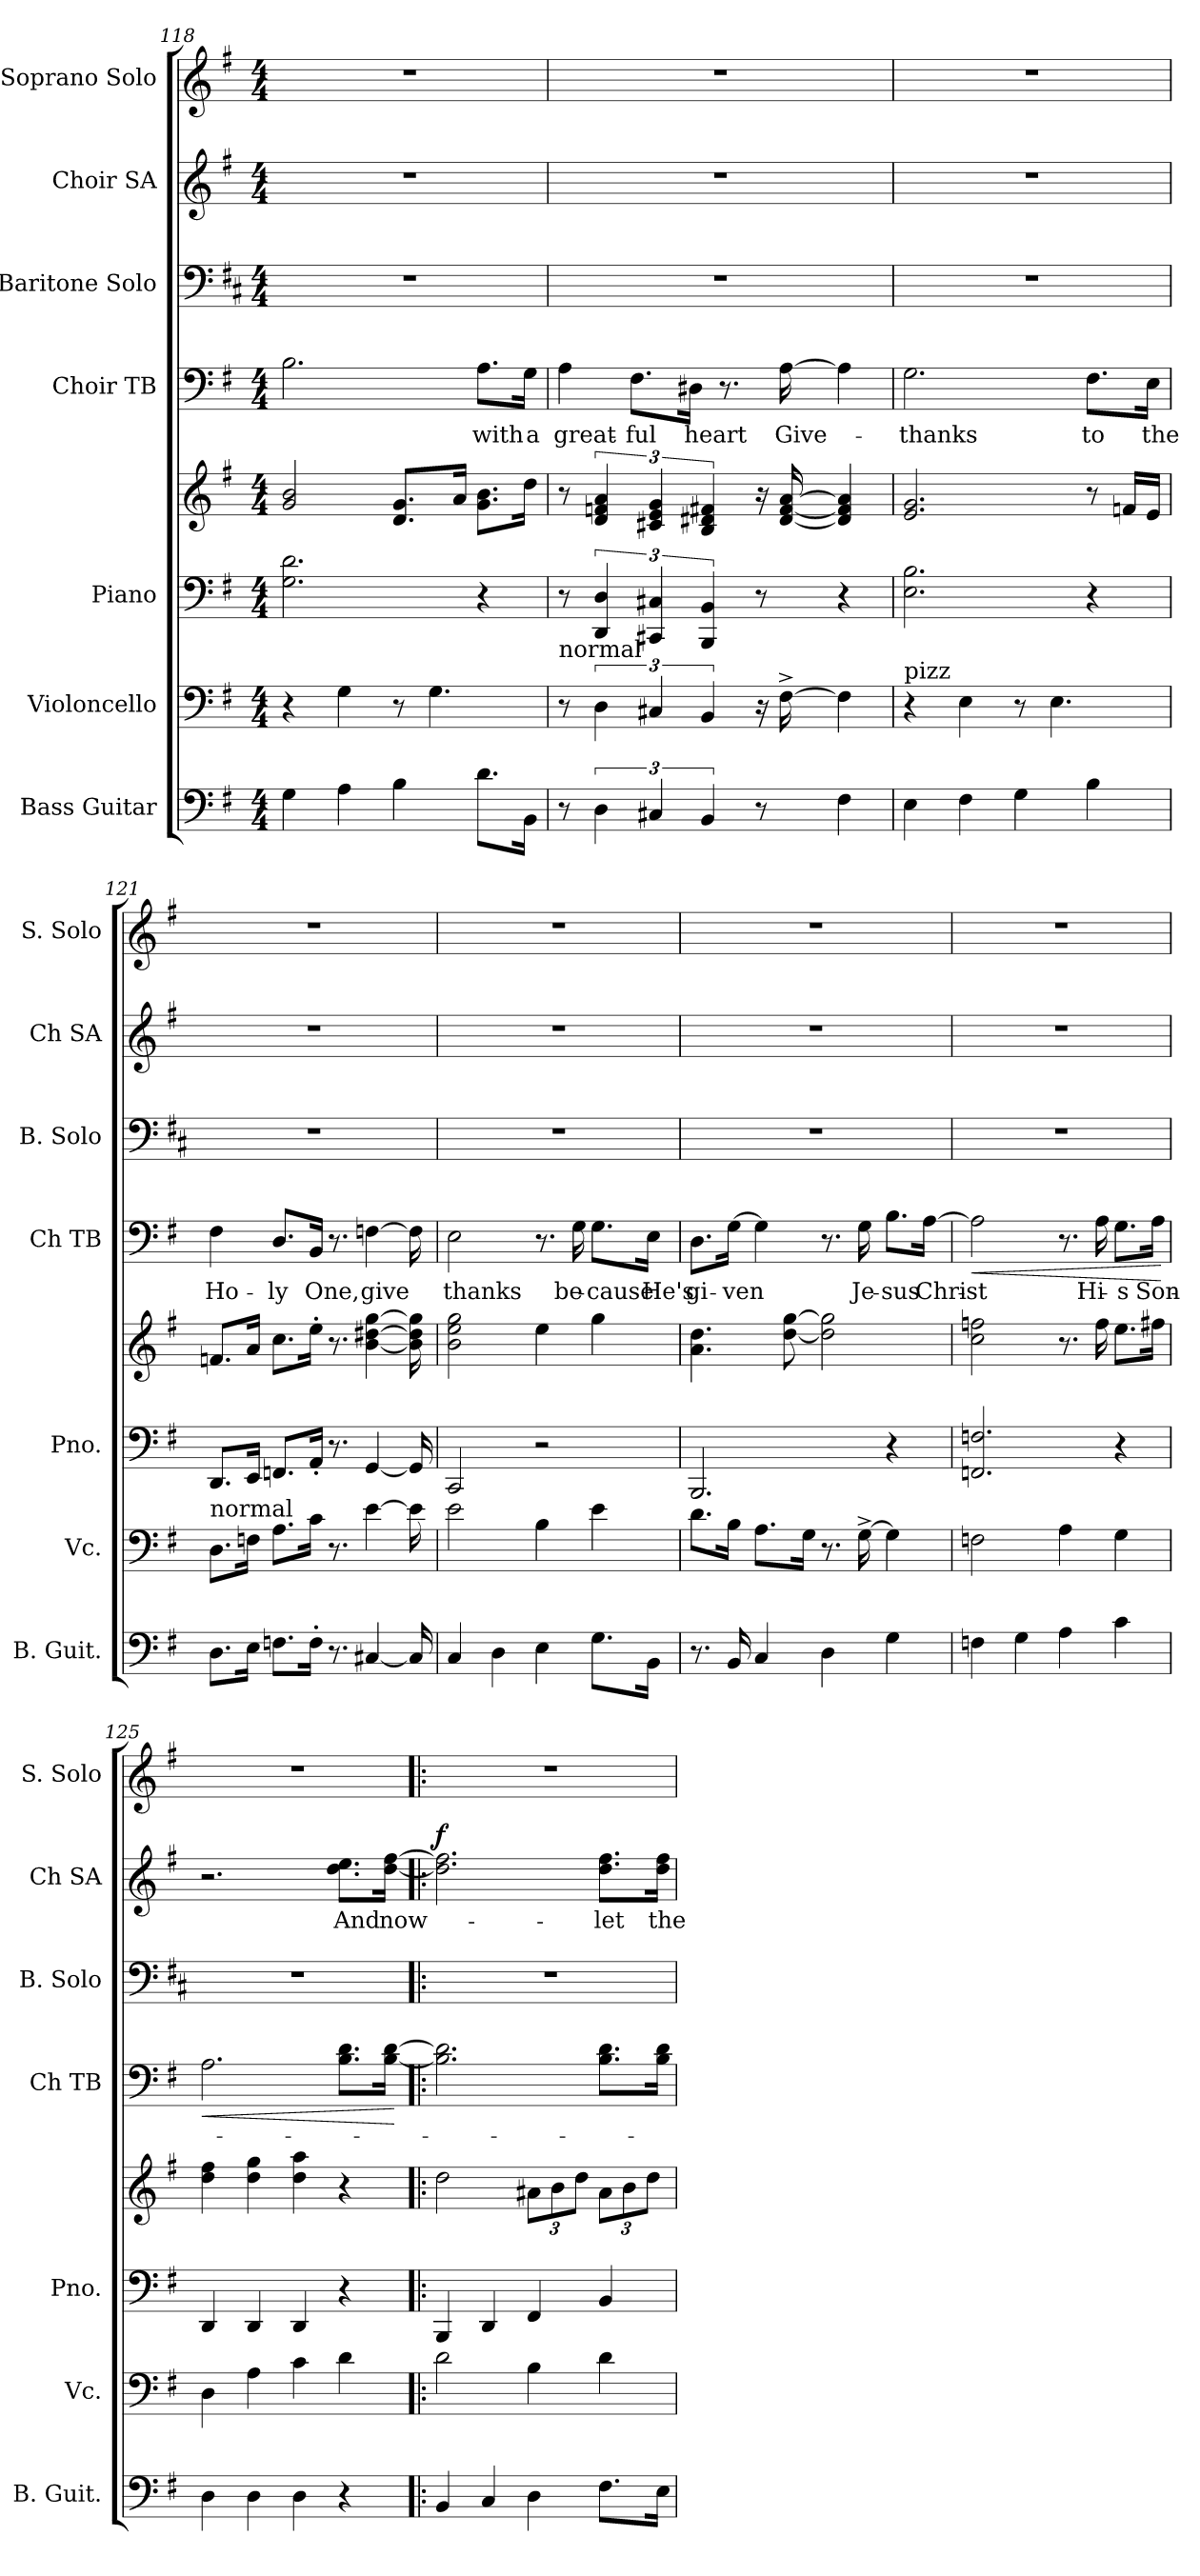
**kern	**kern	**kern	**kern	**kern	**text	**dynam	**kern	**kern	**text	**dynam	**kern
*part7	*part6	*part5	*part5	*part4	*part4	*part4	*part3	*part2	*part2	*part2	*part1
*staff8	*staff7	*staff6	*staff5	*staff4	*staff4	*staff4	*staff3	*staff2	*staff2	*staff2	*staff1
*I"Bass Guitar	*I"Violoncello	*I"Piano	*	*I"Choir TB	*	*	*I"Baritone Solo	*I"Choir SA	*	*	*I"Soprano Solo
*I'B. Guit.	*I'Vc.	*I'Pno.	*	*I'Ch TB	*	*	*I'B. Solo	*I'Ch SA	*	*	*I'S. Solo
!!LO:LB:g=z
*clefF4	*clefF4	*clefF4	*clefG2	*clefF4	*	*	*clefF4	*clefG2	*	*	*clefG2
*ITrd7c12	*	*	*	*	*	*	*ITrd4c7	*	*	*	*
*k[f#]	*k[f#]	*k[f#]	*k[f#]	*k[f#]	*	*	*k[f#]	*k[f#]	*	*	*k[f#]
*M4/4	*M4/4	*M4/4	*M4/4	*M4/4	*	*	*M4/4	*M4/4	*	*	*M4/4
=118	=118	=118	=118	=118	=118	=118	=118	=118	=118	=118	=118
4GG\	4r	2.G\ 2.d\	2g/ 2b/	2.B\	.	.	1r	1r	.	.	1r
4AA\	4G\	.	.	.	.	.	.	.	.	.	.
4BB\	8r	.	8.d/ 8.g/L	.	.	.	.	.	.	.	.
.	4.G\	.	.	.	.	.	.	.	.	.	.
.	.	.	16a/Jk	.	.	.	.	.	.	.	.
!	!	!	!	!	!LO:LY:b	!	!	!	!	!	!
8.D\L	.	4r	8.g\ 8.b\L	8.A\L	with	.	.	.	.	.	.
!	!	!	!	!	!LO:LY:b	!	!	!	!	!	!
16BBB\Jk	.	.	16dd\Jk	16G\Jk	a	.	.	.	.	.	.
=119	=119	=119	=119	=119	=119	=119	=119	=119	=119	=119	=119
!	!LO:TX:a:t=normal	!	!	!	!	!	!	!	!	!	!
!	!	!	!	!	!LO:LY:b	!	!	!	!	!	!
8r	8r	8r	8r	4A\	great-	.	1r	1r	.	.	1r
6DD\	6D\	6DD/ 6D/	6d/ 6fn/ 6a/	.	.	.	.	.	.	.	.
!	!	!	!	!	!LO:LY:b	!	!	!	!	!	!
.	.	.	.	8.F#\L	-ful	.	.	.	.	.	.
6CC#X/	6C#X/	6CC#X/ 6C#X/	6c#X/ 6e/ 6g/	.	.	.	.	.	.	.	.
!	!	!	!	!	!LO:LY:b	!	!	!	!	!	!
.	.	.	.	16D#X\Jk	heart	.	.	.	.	.	.
6BBB/	6BB/	6BBB/ 6BB/	6B/ 6d#X/ 6f#X/	.	.	.	.	.	.	.	.
.	.	.	.	8.r	.	.	.	.	.	.	.
8r	16r	8r	16r	.	.	.	.	.	.	.	.
!	!	!	!	!	!LO:LY:b	!	!	!	!	!	!
.	[16F#^\	.	[16d#/ [16f#/ [16a/	[16A\	Give-	.	.	.	.	.	.
4FF#\	4F#\]	4r	4d#/] 4f#/] 4a/]	4A\]	.	.	.	.	.	.	.
=120	=120	=120	=120	=120	=120	=120	=120	=120	=120	=120	=120
!	!LO:TX:a:t=pizz	!	!	!	!	!	!	!	!	!	!
!	!	!	!	!	!LO:LY:b	!	!	!	!	!	!
4EE\	4r	2.E\ 2.B\	2.e/ 2.g/	2.G\	-thanks	.	1r	1r	.	.	1r
4FF#\	4E\	.	.	.	.	.	.	.	.	.	.
4GG\	8r	.	.	.	.	.	.	.	.	.	.
.	4.E\	.	.	.	.	.	.	.	.	.	.
!	!	!	!	!	!LO:LY:b	!	!	!	!	!	!
4BB\	.	4r	8r	8.F#\L	to	.	.	.	.	.	.
.	.	.	16fn/LL	.	.	.	.	.	.	.	.
!	!	!	!	!	!LO:LY:b	!	!	!	!	!	!
.	.	.	16e/JJ	16E\Jk	the	.	.	.	.	.	.
=121	=121	=121	=121	=121	=121	=121	=121	=121	=121	=121	=121
!	!LO:TX:a:t=normal	!	!	!	!	!	!	!	!	!	!
!	!	!	!	!	!LO:LY:b	!	!	!	!	!	!
8.DD\L	8.D\L	8.DD/L	8.fn/L	4F#\	Ho-	.	1r	1r	.	.	1r
16EE\Jk	16Fn\Jk	16EE/Jk	16a/Jk	.	.	.	.	.	.	.	.
!	!	!	!	!	!LO:LY:b	!	!	!	!	!	!
8.FFn\L	8.A\L	8.FFn/L	8.cc\L	8.D/L	-ly	.	.	.	.	.	.
!	!	!	!	!	!LO:LY:b	!	!	!	!	!	!
16FF'\Jk	16c\Jk	16AA'/Jk	16ee'\Jk	16BB/Jk	One,	.	.	.	.	.	.
8.r	8.r	8.r	8.r	8.r	.	.	.	.	.	.	.
!	!	!	!	!	!LO:LY:b	!	!	!	!	!	!
[4CC#X/	[4e\	[4GG/	[4b\ [4dd#X\ [4gg\	[4Fn\	give	.	.	.	.	.	.
16CC#/]	16e\]	16GG/]	16b\] 16dd#\] 16gg\]	16Fn\]	.	.	.	.	.	.	.
=122	=122	=122	=122	=122	=122	=122	=122	=122	=122	=122	=122
!	!	!	!	!	!LO:LY:b	!	!	!	!	!	!
4CC/	2e\	2CC/	2b\ 2ee\ 2gg\	2E\	thanks	.	1r	1r	.	.	1r
4DD\	.	.	.	.	.	.	.	.	.	.	.
4EE\	4B\	2r	4ee\	8.r	.	.	.	.	.	.	.
!	!	!	!	!	!LO:LY:b	!	!	!	!	!	!
.	.	.	.	16G\	be-	.	.	.	.	.	.
!	!	!	!	!	!LO:LY:b	!	!	!	!	!	!
8.GG\L	4e\	.	4gg\	8.G\L	-cause	.	.	.	.	.	.
!	!	!	!	!	!LO:LY:b	!	!	!	!	!	!
16BBB\Jk	.	.	.	16E\Jk	He's	.	.	.	.	.	.
!!LO:PB:g=z
=123	=123	=123	=123	=123	=123	=123	=123	=123	=123	=123	=123
!	!	!	!	!	!LO:LY:b	!	!	!	!	!	!
8.r	8.d\L	2.BBB/	4.a\ 4.dd\	8.D\L	gi-	.	1r	1r	.	.	1r
!	!	!	!	!	!LO:LY:b	!	!	!	!	!	!
16BBB/	16B\Jk	.	.	[16G\Jk	-ven	.	.	.	.	.	.
4CC/	8.A\L	.	.	4G\]	.	.	.	.	.	.	.
.	.	.	[8dd\ [8gg\	.	.	.	.	.	.	.	.
.	16G\Jk	.	.	.	.	.	.	.	.	.	.
4DD\	8.r	.	2dd\] 2gg\]	8.r	.	.	.	.	.	.	.
!	!	!	!	!	!LO:LY:b	!	!	!	!	!	!
.	[16G^\	.	.	16G\	Je-	.	.	.	.	.	.
!	!	!	!	!	!LO:LY:b	!	!	!	!	!	!
4GG\	4G\]	4r	.	8.B\L	-sus	.	.	.	.	.	.
!	!	!	!	!	!LO:LY:b	!	!	!	!	!	!
.	.	.	.	[16A\Jk	Chri-	.	.	.	.	.	.
=124	=124	=124	=124	=124	=124	=124	=124	=124	=124	=124	=124
!	!	!	!	!	!LO:LY:b	!LO:HP:b	!	!	!	!	!
4FFn\	2Fn\	2.FFn/ 2.Fn/	2cc\ 2ffn\	2A\]	-st	<	1r	1r	.	.	1r
4GG\	.	.	.	.	.	.	.	.	.	.	.
4AA\	4A\	.	8.r	8.r	.	.	.	.	.	.	.
!	!	!	!	!	!LO:LY:b	!	!	!	!	!	!
.	.	.	16ff\	16A\	Hi-	.	.	.	.	.	.
!	!	!	!	!	!LO:LY:b	!	!	!	!	!	!
4C\	4G\	4r	8.ee\L	8.G\L	-s	.	.	.	.	.	.
!	!	!	!	!	!LO:LY:b	!	!	!	!	!	!
.	.	.	16ff#X\Jk	16A\Jk	Son-	.	.	.	.	.	.
.	.	.	.	.	.	[	.	.	.	.	.
=125	=125	=125	=125	=125	=125	=125	=125	=125	=125	=125	=125
!	!	!	!	!	!	!LO:HP:b	!	!	!	!	!
4DD\	4D\	4DD/	4dd\ 4ff#\	2.A\	.	<	1r	2.r	.	.	1r
4DD\	4A\	4DD/	4dd\ 4gg\	.	.	.	.	.	.	.	.
4DD\	4c\	4DD/	4dd\ 4aa\	.	.	.	.	.	.	.	.
!	!	!	!	!	!	!	!	!	!LO:LY:b	!	!
4r	4d\	4r	4r	8.B\ 8.d\L	.	.	.	8.dd\ 8.ee\L	And	.	.
!	!	!	!	!	!	!	!	!	!LO:LY:b	!	!
.	.	.	.	[16B\ [16d\Jk	.	.	.	[16dd\ [16ff#\Jk	now-	.	.
.	.	.	.	.	.	[	.	.	.	.	.
=126!|:	=126!|:	=126!|:	=126!|:	=126!|:	=126!|:	=126!|:	=126!|:	=126!|:	=126!|:	=126!|:	=126!|:
!	!	!	!	!	!	!	!	!	!	!LO:DY:b	!
4BBB/	2d\	4BBB/	2dd\	2.B\] 2.d\]	.	.	1r	2.dd\] 2.ff#\]	.	f	1r
4CC/	.	4DD/	.	.	.	.	.	.	.	.	.
*	*	*	*Xbrackettup	*	*	*	*	*	*	*	*
4DD\	4B\	4FF#/	12a#X\L	.	.	.	.	.	.	.	.
.	.	.	12b\	.	.	.	.	.	.	.	.
.	.	.	12dd\J	.	.	.	.	.	.	.	.
!	!	!	!	!	!	!	!	!	!LO:LY:b	!	!
8.FF#\L	4d\	4BB/	12a#\L	8.B\ 8.d\L	.	.	.	8.dd\ 8.ff#\L	-let	.	.
.	.	.	12b\	.	.	.	.	.	.	.	.
.	.	.	12dd\J	.	.	.	.	.	.	.	.
!	!	!	!	!	!	!	!	!	!LO:LY:b	!	!
16EE\Jk	.	.	.	16B\ 16d\Jk	.	.	.	16dd\ 16ff#\Jk	the	.	.
=	=	=	=	=	=	=	=	=	=	=	=
*-	*-	*-	*-	*-	*-	*-	*-	*-	*-	*-	*-
